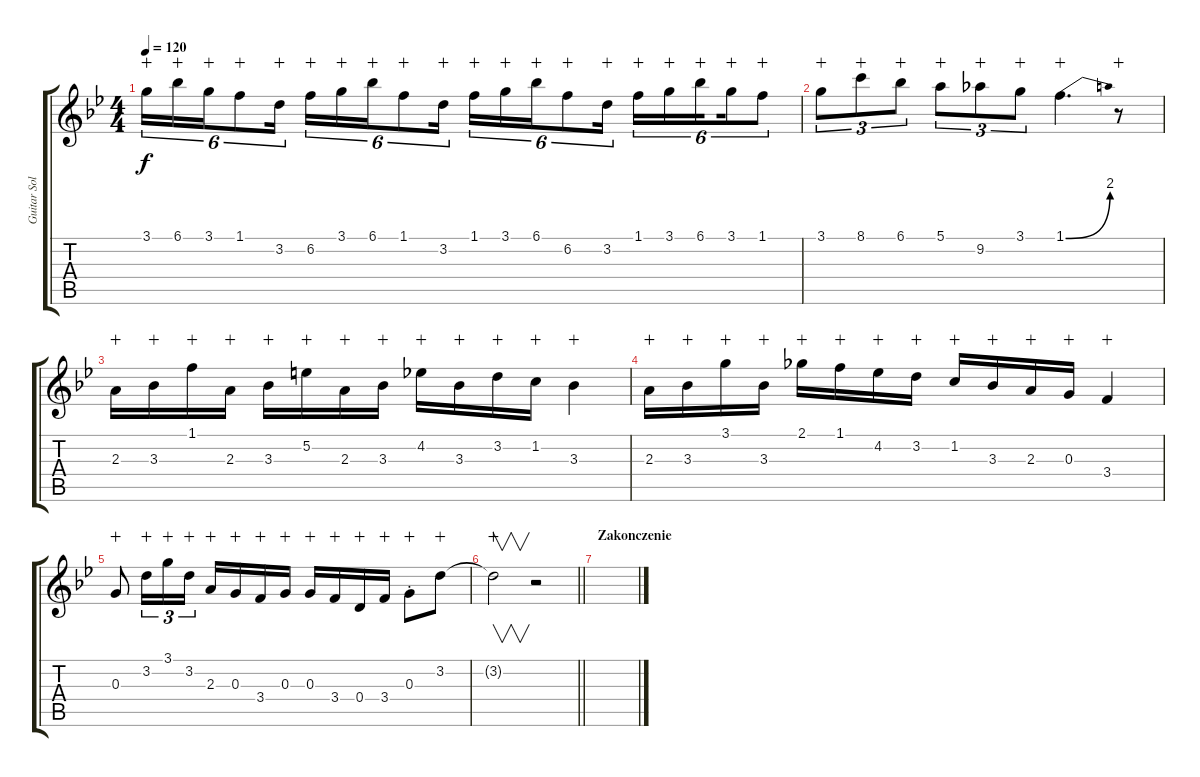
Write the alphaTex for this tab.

\track ("Guitar Solo" "Guitar Sol") {instrument overdrivenguitar}
\staff {score tabs}
\tuning (E4 B3 G3 D3 A2 E2) {hide}
\ts (4 4)
\tempo 120
\clef g2
\ks bb
3.1.16{tu (6 4) dy f wahc} 6.1.16{tu (6 4) wahc} 3.1.16{tu (6 4) wahc} 1.1.8{tu (6 4) wahc} 3.2.16{tu (6 4) wahc} 6.2.16{tu (6 4) wahc} 3.1.16{tu (6 4) wahc} 6.1.16{tu (6 4) wahc} 1.1.8{tu (6 4) wahc} 3.2.16{tu (6 4) wahc} 1.1.16{tu (6 4) wahc} 3.1.16{tu (6 4) wahc} 6.1.16{tu (6 4) wahc} 6.2.8{tu (6 4) wahc} 3.2.16{tu (6 4) wahc} 1.1.16{tu (6 4) wahc} 3.1.16{tu (6 4) wahc} 6.1.16{tu (6 4) wahc beam splitsecondary} 3.1.16{tu (6 4) wahc} 1.1.8{tu (6 4) wahc} |
3.1.8{tu (3 2) wahc} 8.1.8{tu (3 2) wahc} 6.1.8{tu (3 2) wahc} 5.1.8{tu (3 2) wahc} 9.2.8{tu (3 2) wahc} 3.1.8{tu (3 2) wahc} 1.1{be (bend 0 0 60 8)}.4{d wahc} r.8{wahc} |
2.3.16{wahc} 3.3.16{wahc} 1.1.16{wahc} 2.3.16{wahc} 3.3.16{wahc} 5.2.16{wahc} 2.3.16{wahc} 3.3.16{wahc} 4.2.16{wahc} 3.3.16{wahc} 3.2.16{wahc} 1.2.16{wahc} 3.3.4{wahc} |
2.3.16{wahc} 3.3.16{wahc} 3.1.16{wahc} 3.3.16{wahc} 2.1.16{wahc} 1.1.16{wahc} 4.2.16{wahc} 3.2.16{wahc} 1.2.16{wahc} 3.3.16{wahc} 2.3.16{wahc} 0.3.16{wahc} 3.4.4{wahc} |
0.3.8{wahc} 3.2.16{tu (3 2) wahc} 3.1.16{tu (3 2) wahc} 3.2.16{tu (3 2) wahc} 2.3.16{wahc} 0.3.16{wahc} 3.4.16{wahc} 0.3.16{wahc} 0.3.16{wahc} 3.4.16{wahc} 0.4.16{wahc} 3.4.16{wahc} 0.3{st}.8{wahc} 3.2.8{wahc} |
\barLineRight lightlight
3.2{t}.2{v wahc} r.2 |
\section ("" "Zakonczenie")
